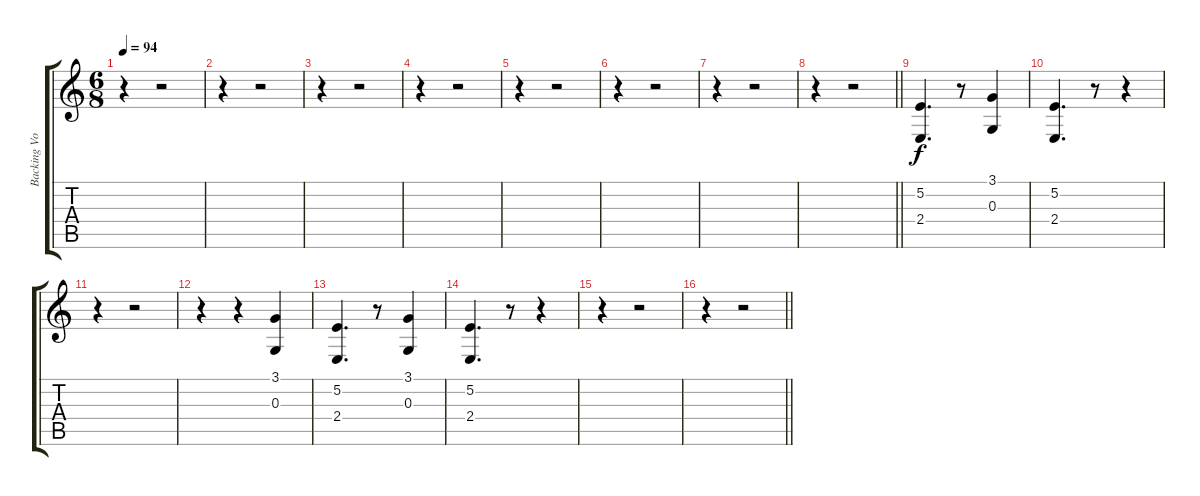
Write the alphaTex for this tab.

\track ("Backing Vocals" "Backing Vo") {instrument oboe}
\staff {score tabs}
\tuning (E4 B3 G3 D3 A2 E2) {hide}
\ts (6 8)
\tempo 94
\clef g2
\ks c
r.4{dy f} r.2 |
r.4 r.2 |
r.4 r.2 |
r.4 r.2 |
r.4 r.2 |
r.4 r.2 |
r.4 r.2 |
\barLineRight lightlight
r.4 r.2 |
(5.2 2.4).4{d} r.8 (3.1 0.3).4 |
(5.2 2.4).4{d} r.8 r.4 |
r.4 r.2 |
r.4 r.4 (3.1 0.3).4 |
(5.2 2.4).4{d} r.8 (3.1 0.3).4 |
(5.2 2.4).4{d} r.8 r.4 |
r.4 r.2 |
\barLineRight lightlight
r.4 r.2
